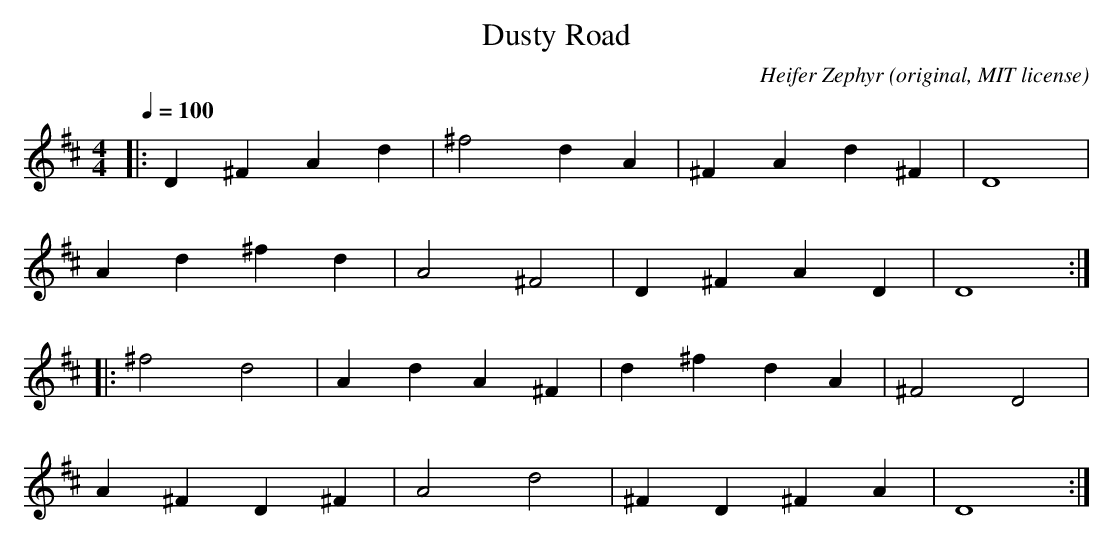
X:1
T:Dusty Road
C:Heifer Zephyr (original, MIT license)
M:4/4
L:1/8
Q:1/4=100
K:D
|: D2 ^F2 A2 d2 | ^f4 d2 A2 | ^F2 A2 d2 ^F2 | D8 |
   A2 d2 ^f2 d2 | A4 ^F4 | D2 ^F2 A2 D2 | D8 :|
|: ^f4 d4 | A2 d2 A2 ^F2 | d2 ^f2 d2 A2 | ^F4 D4 |
   A2 ^F2 D2 ^F2 | A4 d4 | ^F2 D2 ^F2 A2 | D8 :|
